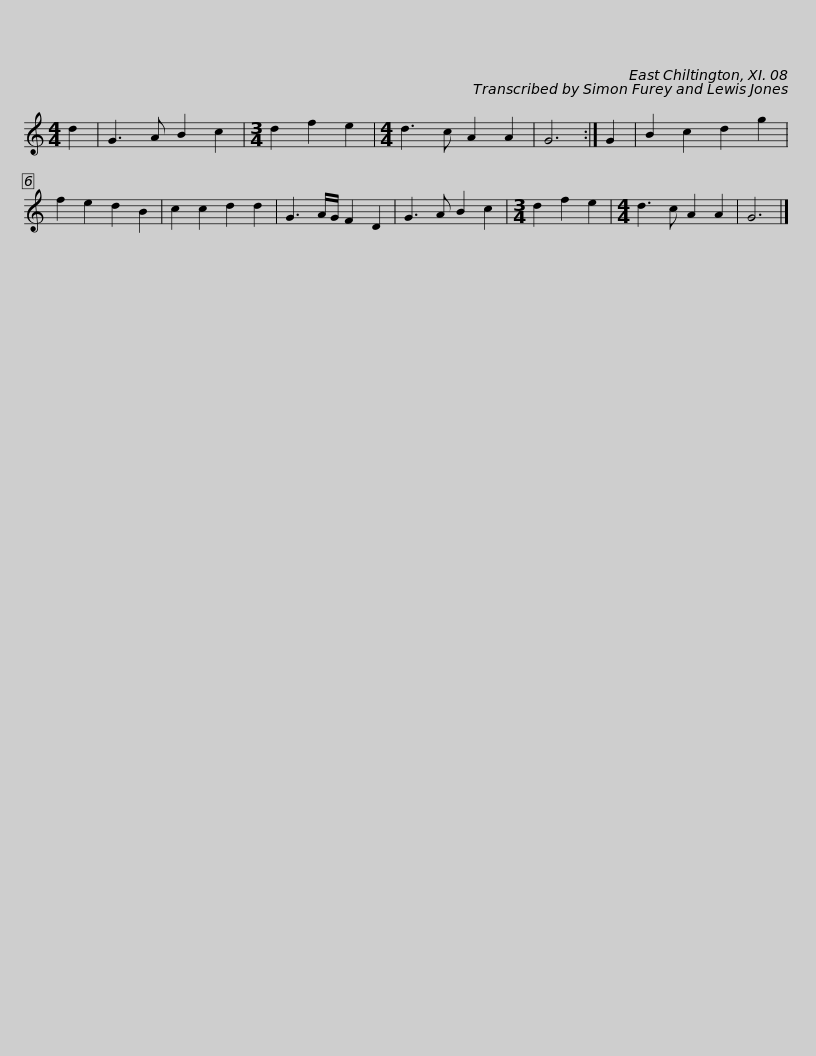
X:1
L:1/8
M:4/4
I:linebreak $
K:C
V:1 treble
V:1
 d2 | G3 A B2 c2 |[M:3/4] d2 f2 e2 |[M:4/4] d3 c A2 A2 | G6 :| %5
 G2 | B2 c2 d2 g2 |$ f2 e2 d2 B2 | c2 c2 d2 d2 | G3 A/G/ F2 D2 | %10
 G3 A B2 c2 |[M:3/4] d2 f2 e2 |[M:4/4] d3 c A2 A2 | G6 |] %14
